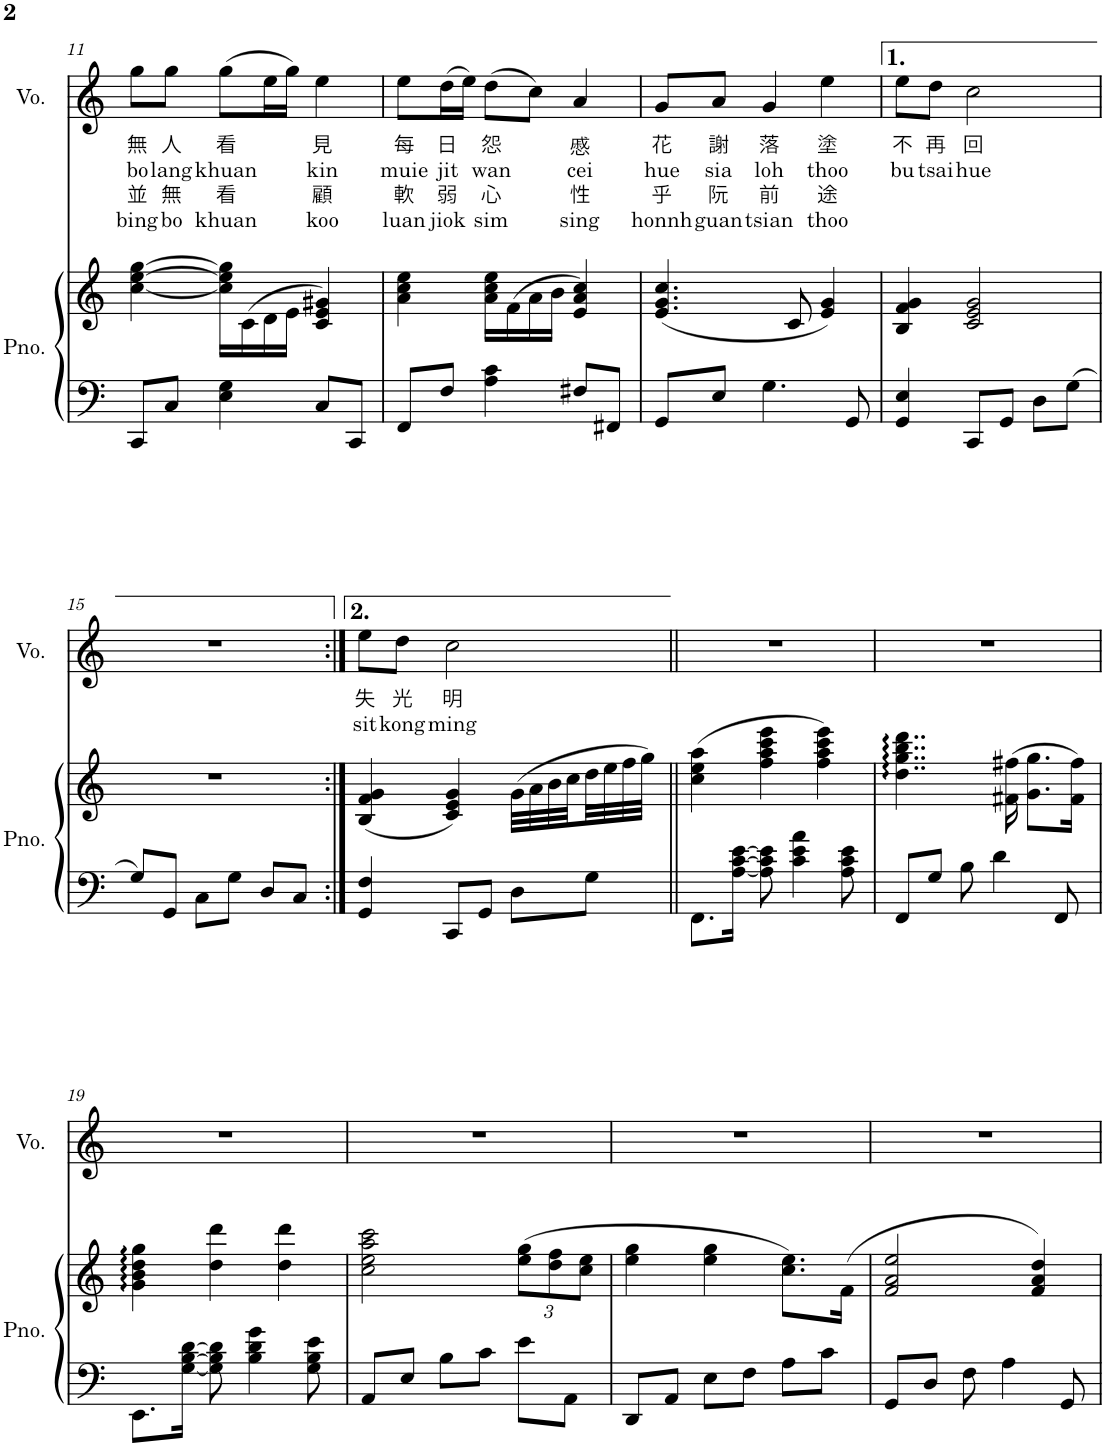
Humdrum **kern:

**kern	**kern	**kern	**text	**text	**text	**text
*part2	*part2	*part1	*part1	*part1	*part1	*part1
*staff3	*staff2	*staff1	*staff1	*staff1	*staff1	*staff1
*I"Piano	*	*I"Voice	*	*	*	*
*I'Pno.	*	*I'Vo.	*	*	*	*
!!LO:PB:g=z
*clefF4	*clefG2	*clefG2	*	*	*	*
*k[]	*k[]	*k[]	*	*	*	*
*M3/4	*M3/4	*M3/4	*	*	*	*
=11	=11	=11	=11	=11	=11	=11
!	!	!	!LO:LY:b	!LO:LY:b	!LO:LY:b	!LO:LY:b
8CC/L	[4cc\ [4ee\ [4gg\	8gg\L	無	bo	並	bing
!	!	!	!LO:LY:b	!LO:LY:b	!LO:LY:b	!LO:LY:b
8C/J	.	8gg\J	人	lang	無	bo
!	!	!	!LO:LY:b	!LO:LY:b	!LO:LY:b	!LO:LY:b
4E\ 4G\	16cc\] 16ee\] 16gg\]LL	(8gg\L	看	khuan	看	khuan
.	(16c\	.	.	.	.	.
.	16d\	16ee\L	.	.	.	.
.	16e\JJ	16gg\JJ)	.	.	.	.
!	!	!	!LO:LY:b	!LO:LY:b	!LO:LY:b	!LO:LY:b
8C/L	4c/ 4e/ 4g#X/)	4ee\	見	kin	顧	koo
8CC/J	.	.	.	.	.	.
=12	=12	=12	=12	=12	=12	=12
!	!	!	!LO:LY:b	!LO:LY:b	!LO:LY:b	!LO:LY:b
8FF/L	4a\ 4cc\ 4ee\	8ee\L	每	muie	軟	luan
!	!	!	!LO:LY:b	!LO:LY:b	!LO:LY:b	!LO:LY:b
8F/J	.	(16dd\L	日	jit	弱	jiok
.	.	16ee\JJ)	.	.	.	.
!	!	!	!LO:LY:b	!LO:LY:b	!LO:LY:b	!LO:LY:b
4A\ 4c\	16a\ 16cc\ 16ee\LL	(8dd\L	怨	wan	心	sim
.	(16f\	.	.	.	.	.
.	16a\	8cc\J)	.	.	.	.
.	16b\JJ	.	.	.	.	.
!	!	!	!LO:LY:b	!LO:LY:b	!LO:LY:b	!LO:LY:b
8F#X/L	4e/ 4a/ 4cc/)	4a/	慼	cei	性	sing
8FF#X/J	.	.	.	.	.	.
=13	=13	=13	=13	=13	=13	=13
!	!	!	!LO:LY:b	!LO:LY:b	!LO:LY:b	!LO:LY:b
8GG/L	(4.e/ 4.g/ 4.cc/	8g/L	花	hue	乎	honnh
!	!	!	!LO:LY:b	!LO:LY:b	!LO:LY:b	!LO:LY:b
8E/J	.	8a/J	謝	sia	阮	guan
!	!	!	!LO:LY:b	!LO:LY:b	!LO:LY:b	!LO:LY:b
4.G\	.	4g/	落	loh	前	tsian
.	8c/	.	.	.	.	.
!	!	!	!LO:LY:b	!LO:LY:b	!LO:LY:b	!LO:LY:b
.	4e/ 4g/)	4ee\	塗	thoo	途	thoo
8GG/	.	.	.	.	.	.
=14	=14	=14	=14	=14	=14	=14
!	!	!	!LO:LY:b	!LO:LY:b	!	!
4GG/ 4E/	4B/ 4f/ 4g/	8ee\L	不	bu	.	.
!	!	!	!LO:LY:b	!LO:LY:b	!	!
.	.	8dd\J	再	tsai	.	.
!	!	!	!LO:LY:b	!LO:LY:b	!	!
8CC/L	2c/ 2e/ 2g/	2cc\	回	hue	.	.
8GG/J	.	.	.	.	.	.
8D\L	.	.	.	.	.	.
8G\J	.	.	.	.	.	.
!!LO:LB:g=z
=15	=15	=15	=15	=15	=15	=15
8G/L	2.r	2.r	.	.	.	.
8GG/J	.	.	.	.	.	.
8C\L	.	.	.	.	.	.
8G\J	.	.	.	.	.	.
8D/L	.	.	.	.	.	.
8C/J	.	.	.	.	.	.
=16:|!	=16:|!	=16:|!	=16:|!	=16:|!	=16:|!	=16:|!
!	!	!	!LO:LY:b	!LO:LY:b	!	!
4GG/ 4F/	(4B/ 4f/ 4g/	8ee\L	失	sit	.	.
!	!	!	!LO:LY:b	!LO:LY:b	!	!
.	.	8dd\J	光	kong	.	.
!	!	!	!LO:LY:b	!LO:LY:b	!	!
8CC/L	4c/ 4e/ 4g/)	2cc\	明	ming	.	.
8GG/J	.	.	.	.	.	.
8D\L	(32g\LLL	.	.	.	.	.
.	32a\	.	.	.	.	.
.	32b\	.	.	.	.	.
.	32cc\	.	.	.	.	.
8G\J	32dd\	.	.	.	.	.
.	32ee\	.	.	.	.	.
.	32ff\	.	.	.	.	.
.	32gg\JJJ)	.	.	.	.	.
=17||	=17||	=17||	=17||	=17||	=17||	=17||
8.FF\L	(4cc\ 4ee\ 4aa\	2.r	.	.	.	.
[16A\ [16c\ [16e\Jk	.	.	.	.	.	.
8A\] 8c\] 8e\]	4ff\ 4aa\ 4ccc\ 4eee\	.	.	.	.	.
4c\ 4e\ 4a\	.	.	.	.	.	.
.	4ff\ 4aa\ 4ccc\ 4eee\)	.	.	.	.	.
8A\ 8c\ 8e\	.	.	.	.	.	.
=18	=18	=18	=18	=18	=18	=18
8FF/L	4..dd\ 4..gg\ 4..bb\ 4..ddd\	2.r	.	.	.	.
8G/J	.	.	.	.	.	.
8B\	.	.	.	.	.	.
4d\	.	.	.	.	.	.
.	(16f#X\ 16ff#X\	.	.	.	.	.
.	8.g\ 8.gg\L	.	.	.	.	.
8FF/	.	.	.	.	.	.
.	16f#\ 16ff#\Jk)	.	.	.	.	.
!!LO:LB:g=z
=19	=19	=19	=19	=19	=19	=19
8.EE\L	4g\ 4b\ 4dd\ 4gg\	2.r	.	.	.	.
[16G\ [16B\ [16d\Jk	.	.	.	.	.	.
8G\] 8B\] 8d\]	4dd\ 4ddd\	.	.	.	.	.
4B\ 4d\ 4g\	.	.	.	.	.	.
.	4dd\ 4ddd\	.	.	.	.	.
8G\ 8B\ 8e\	.	.	.	.	.	.
=20	=20	=20	=20	=20	=20	=20
8AA/L	2cc\ 2ee\ 2aa\ 2ccc\	2.r	.	.	.	.
8E/J	.	.	.	.	.	.
8B\L	.	.	.	.	.	.
8c\J	.	.	.	.	.	.
*	*Xbrackettup	*	*	*	*	*
8e\L	(12ee\ 12gg\L	.	.	.	.	.
.	12dd\ 12ff\	.	.	.	.	.
8AA\J	.	.	.	.	.	.
.	12cc\ 12ee\J	.	.	.	.	.
=21	=21	=21	=21	=21	=21	=21
8DD/L	4ee\ 4gg\	2.r	.	.	.	.
8AA/J	.	.	.	.	.	.
8E\L	4ee\ 4gg\	.	.	.	.	.
8F\J	.	.	.	.	.	.
8A\L	8.cc\ 8.ee\L)	.	.	.	.	.
8c\J	.	.	.	.	.	.
.	(16f\Jk	.	.	.	.	.
=22	=22	=22	=22	=22	=22	=22
8GG/L	2f/ 2a/ 2ee/	2.r	.	.	.	.
8D/J	.	.	.	.	.	.
8F\	.	.	.	.	.	.
4A\	.	.	.	.	.	.
.	4f/ 4a/ 4dd/)	.	.	.	.	.
8GG/	.	.	.	.	.	.
=	=	=	=	=	=	=
*-	*-	*-	*-	*-	*-	*-
